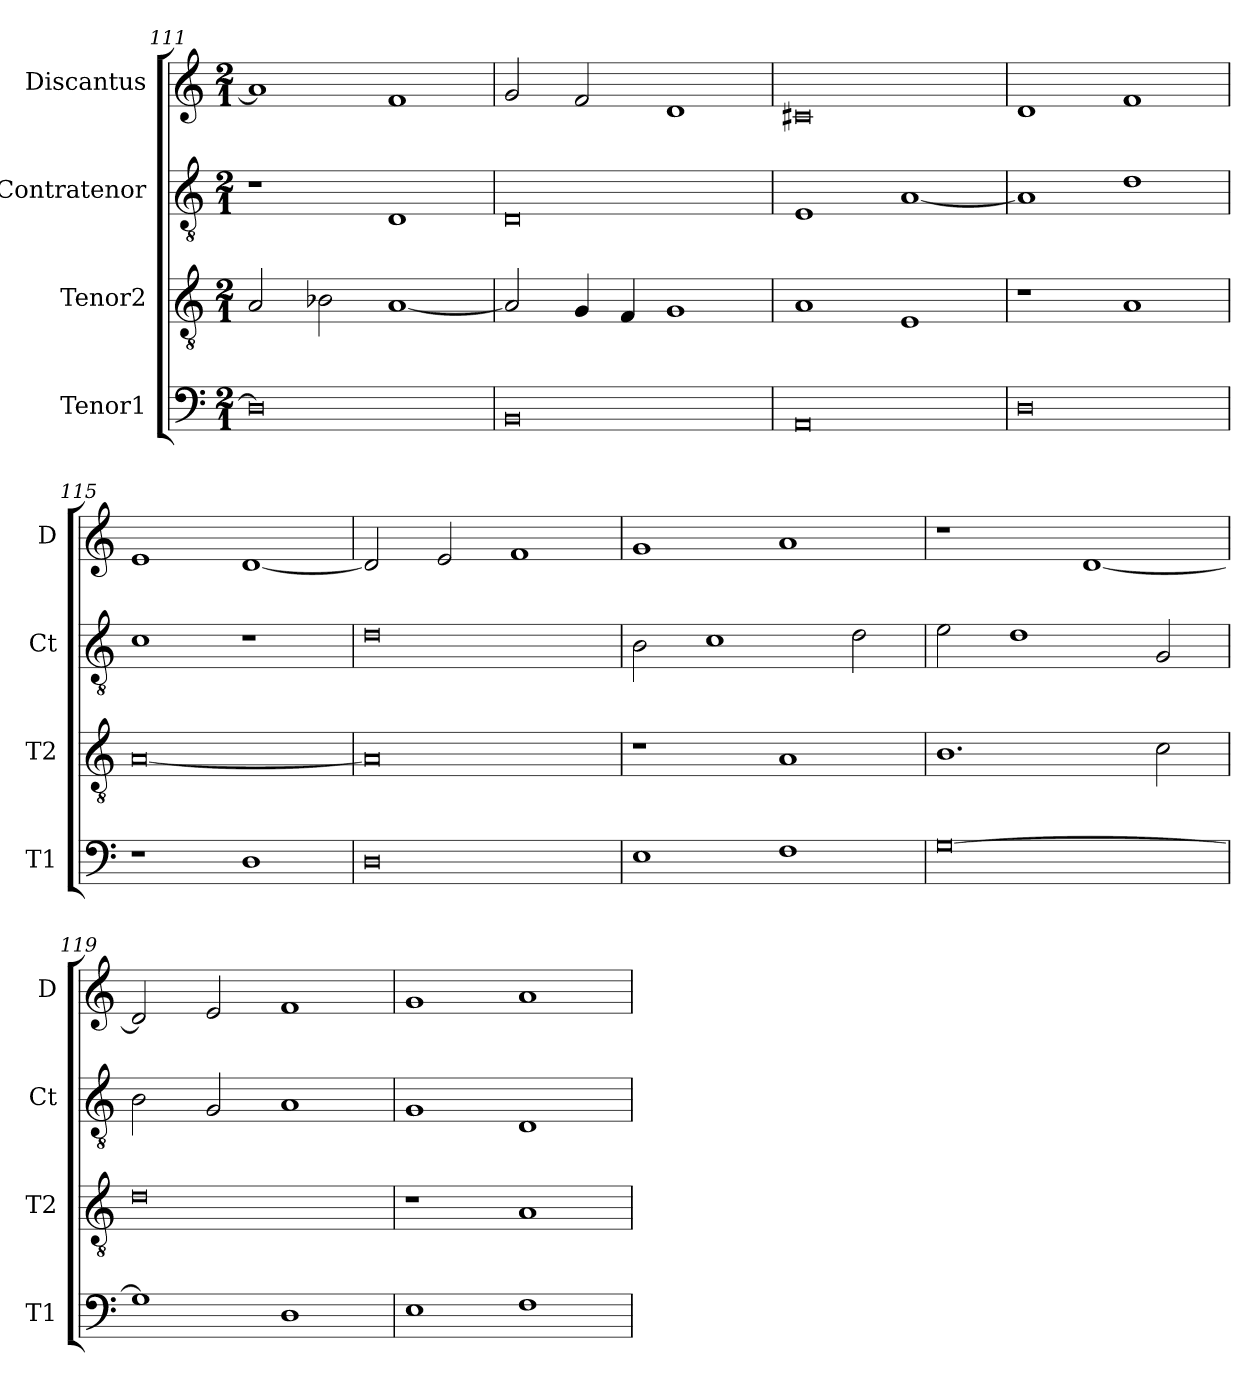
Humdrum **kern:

**kern	**kern	**kern	**kern
*part4	*part3	*part2	*part1
*staff4	*staff3	*staff2	*staff1
*I"Tenor1	*I"Tenor2	*I"Contratenor	*I"Discantus
*I'T1	*I'T2	*I'Ct	*I'D
*clefF4	*clefGv2	*clefGv2	*clefG2
*k[]	*k[]	*k[]	*k[]
*M2/1	*M2/1	*M2/1	*M2/1
=111	=111	=111	=111
0D]	2A/	1r	1a]
.	2B-X\	.	.
.	[1A	1D	1f
=112	=112	=112	=112
0BB	2A/]	0D	2g/
.	4G/	.	2f/
.	4F/	.	.
.	1G	.	1d
=113	=113	=113	=113
0AA	1A	1E	0c#X
.	1E	[1A	.
=114	=114	=114	=114
0D	1r	1A]	1d
.	1A	1d	1f
=115	=115	=115	=115
1r	[0A	1c	1e
1D	.	1r	[1d
=116	=116	=116	=116
0D	0A]	0d	2d/]
.	.	.	2e/
.	.	.	1f
=117	=117	=117	=117
1E	1r	2B\	1g
.	.	1c	.
1F	1A	.	1a
.	.	2d\	.
=118	=118	=118	=118
[0G	1.B	2e\	1r
.	.	1d	.
.	.	.	[1d
.	2c\	2G/	.
=119	=119	=119	=119
1G]	0d	2B\	2d/]
.	.	2G/	2e/
1D	.	1A	1f
=120	=120	=120	=120
1E	1r	1G	1g
1F	1A	1D	1a
=	=	=	=
*-	*-	*-	*-
